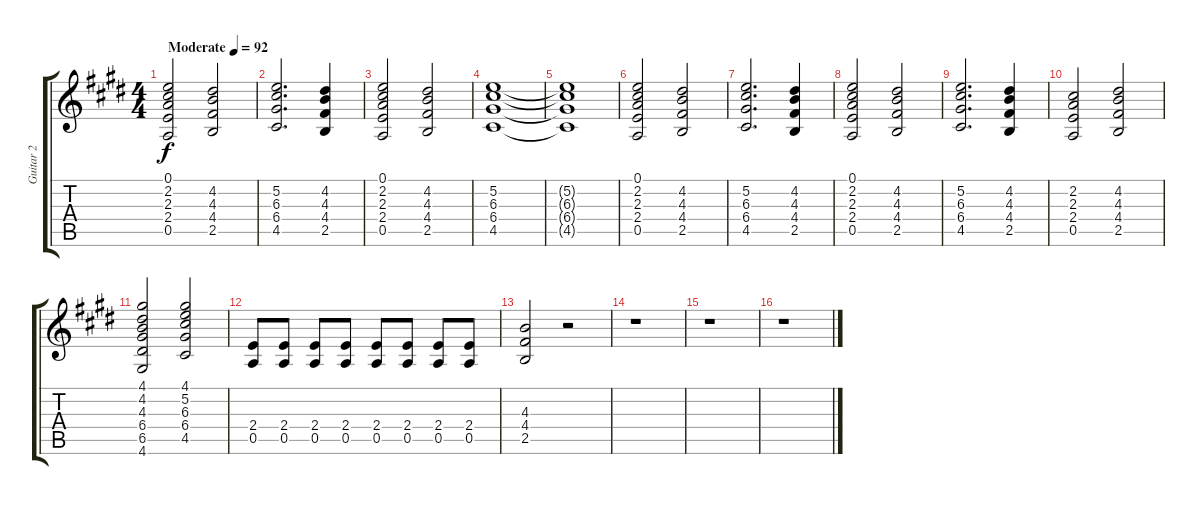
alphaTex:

\track ("Guitar 2" "Guitar 2") {instrument acousticguitarsteel}
\staff {score tabs}
\tuning (E4 B3 G3 D3 A2 E2) {hide}
\ts (4 4)
\tempo (92 "Moderate")
\clef g2
\ks e
(0.1 2.2 2.3 2.4 0.5).2{dy f instrument acousticguitarsteel} (4.2 4.3 4.4 2.5).2 |
(5.2 6.3 6.4 4.5).2{d} (4.2 4.3 4.4 2.5).4 |
(0.1 2.2 2.3 2.4 0.5).2 (4.2 4.3 4.4 2.5).2 |
(5.2 6.3 6.4 4.5).1 |
(5.2{t} 6.3{t} 6.4{t} 4.5{t}).1 |
(0.1 2.2 2.3 2.4 0.5).2 (4.2 4.3 4.4 2.5).2 |
(5.2 6.3 6.4 4.5).2{d} (4.2 4.3 4.4 2.5).4 |
(0.1 2.2 2.3 2.4 0.5).2 (4.2 4.3 4.4 2.5).2 |
(5.2 6.3 6.4 4.5).2{d} (4.2 4.3 4.4 2.5).4 |
(2.2 2.3 2.4 0.5).2 (4.2 4.3 4.4 2.5).2 |
(4.1 4.2 4.3 6.4 6.5 4.6).2 (4.1 5.2 6.3 6.4 4.5).2 |
(2.4 0.5).8 (2.4 0.5).8 (2.4 0.5).8 (2.4 0.5).8 (2.4 0.5).8 (2.4 0.5).8 (2.4 0.5).8 (2.4 0.5).8 |
(4.3 4.4 2.5).2 r.2 |
r.1 |
r.1 |
r.1
